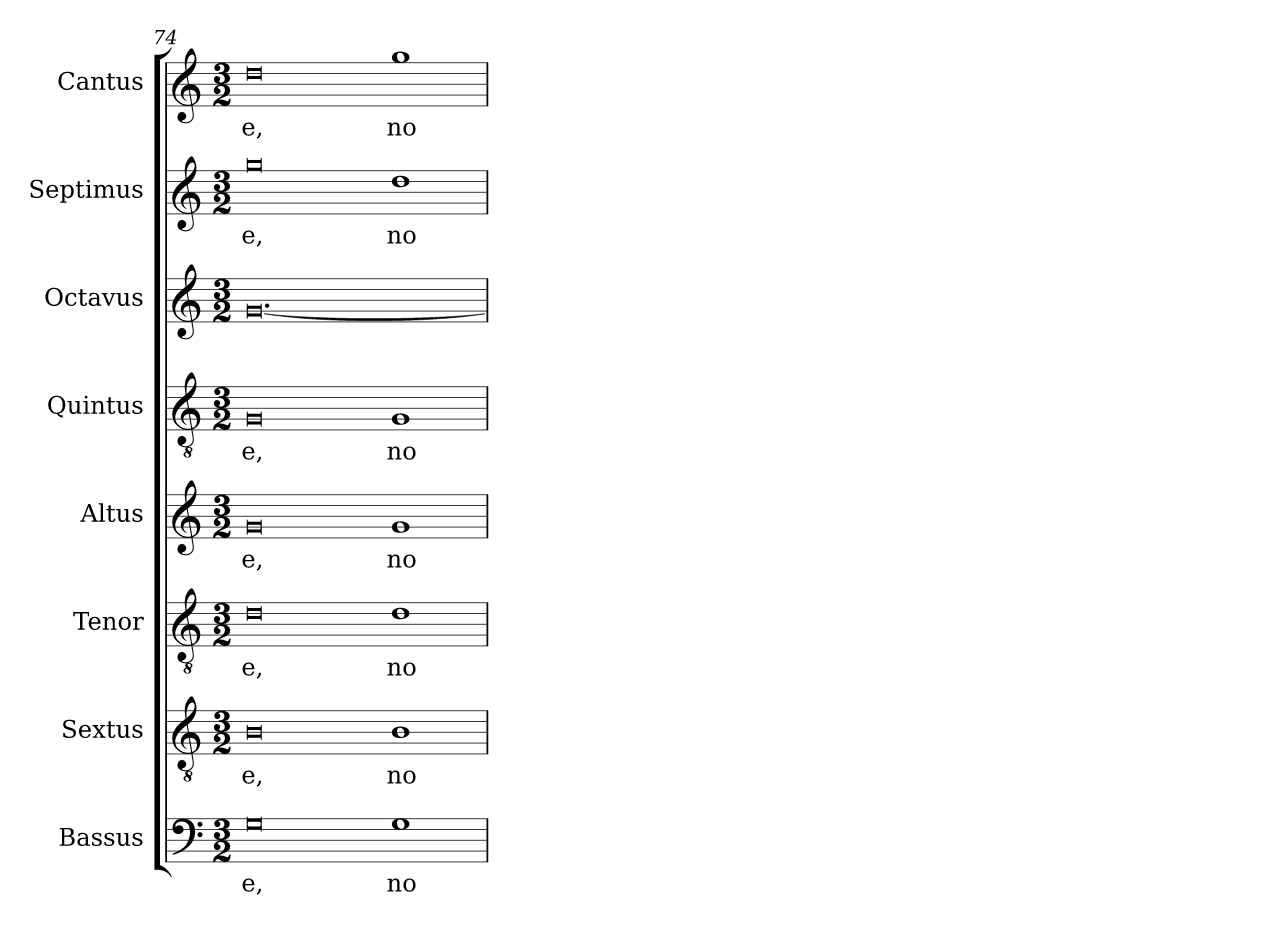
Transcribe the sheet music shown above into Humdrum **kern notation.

**kern	**text	**kern	**text	**kern	**text	**kern	**text	**kern	**text	**kern	**kern	**text	**kern	**text
*part8	*part8	*part7	*part7	*part6	*part6	*part5	*part5	*part4	*part4	*part3	*part2	*part2	*part1	*part1
*staff8	*staff8	*staff7	*staff7	*staff6	*staff6	*staff5	*staff5	*staff4	*staff4	*staff3	*staff2	*staff2	*staff1	*staff1
*I"Bassus	*	*I"Sextus	*	*I"Tenor	*	*I"Altus	*	*I"Quintus	*	*I"Octavus	*I"Septimus	*	*I"Cantus	*
*clefF4	*	*clefGv2	*	*clefGv2	*	*clefG2	*	*clefGv2	*	*clefG2	*clefG2	*	*clefG2	*
*M3/2	*	*M3/2	*	*M3/2	*	*M3/2	*	*M3/2	*	*M3/2	*M3/2	*	*M3/2	*
=74	=74	=74	=74	=74	=74	=74	=74	=74	=74	=74	=74	=74	=74	=74
!	!LO:LY:b:cj	!	!LO:LY:b:cj	!	!LO:LY:b:cj	!	!LO:LY:b:cj	!	!LO:LY:b:cj	!	!	!LO:LY:b:cj	!	!LO:LY:b:cj
0G	e,	0B	e,	0d	-e,	0g	-e,	0G	e,	[<0.g	0gg	-e,	0dd	e,
!	!LO:LY:b:cj	!	!LO:LY:b:cj	!	!LO:LY:b:cj	!	!LO:LY:b:cj	!	!LO:LY:b:cj	!	!	!LO:LY:b:cj	!	!LO:LY:b:cj
1G	no	1B	no	1d	no-	1g	no-	1G	no	.	1dd	no-	1gg	no
=	=	=	=	=	=	=	=	=	=	=	=	=	=	=
*-	*-	*-	*-	*-	*-	*-	*-	*-	*-	*-	*-	*-	*-	*-
